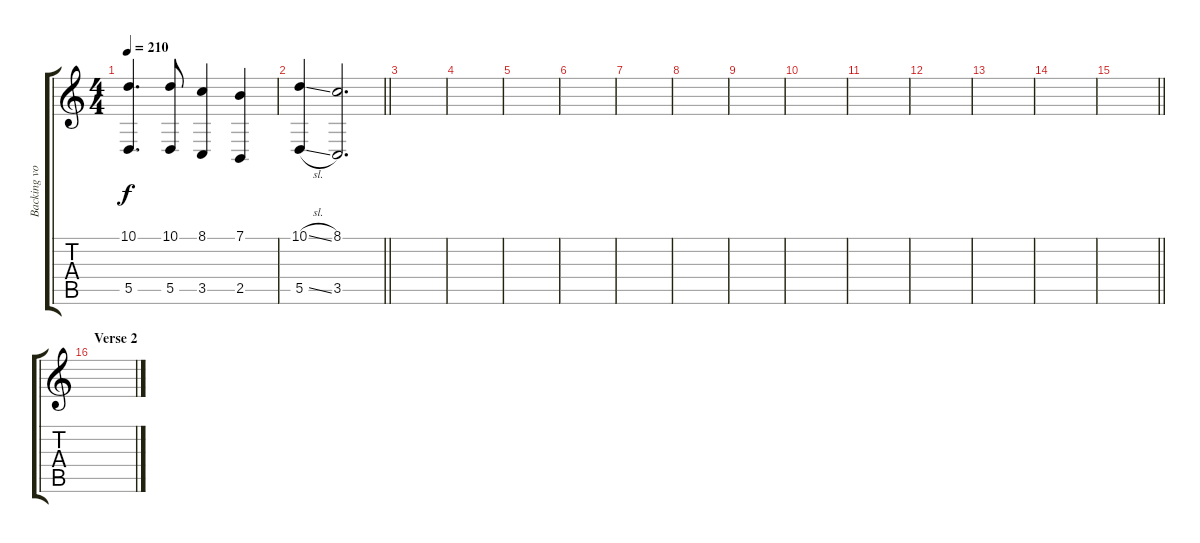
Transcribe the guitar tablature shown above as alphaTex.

\track ("Backing vocals" "Backing vo") {instrument clarinet}
\staff {score tabs}
\tuning (E4 B3 G3 D3 A2 E2) {hide}
\ts (4 4)
\tempo 210
\clef g2
\ks c
(10.1 5.5).4{d dy f} (10.1 5.5).8 (8.1 3.5).4 (7.1 2.5).4 |
\barLineRight lightlight
(10.1{sl} 5.5{sl}).4 (8.1 3.5).2{d} |
|
|
|
|
|
|
|
|
|
|
|
|
\barLineRight lightlight
|
\section ("" "Verse 2")
